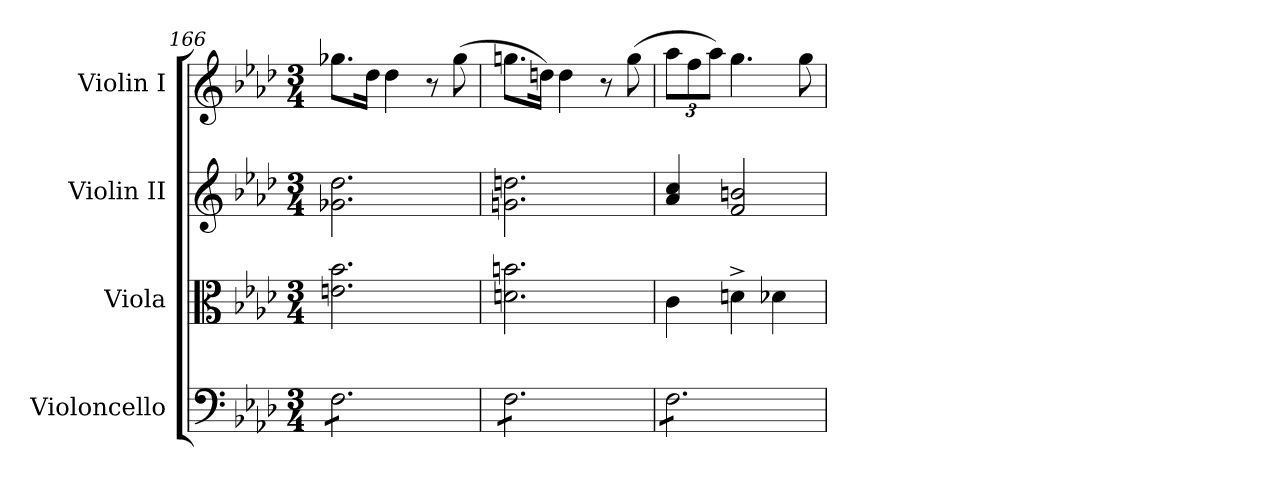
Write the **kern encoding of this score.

**kern	**kern	**kern	**kern
*part4	*part3	*part2	*part1
*staff4	*staff3	*staff2	*staff1
*I"Violoncello	*I"Viola	*I"Violin II	*I"Violin I
*I'Vc	*I'Vla	*I'Vln	*I'Vln
!!LO:LB:g=z
*clefF4	*clefC3	*clefG2	*clefG2
*k[b-e-a-d-]	*k[b-e-a-d-]	*k[b-e-a-d-]	*k[b-e-a-d-]
*M3/4	*M3/4	*M3/4	*M3/4
=166	=166	=166	=166
*tremolo	*	*	*
8F\L	2.en\ 2.b-\	2.g-X\ 2.dd-\	8.gg-X\L
8F\	.	.	.
.	.	.	16dd-\Jk
8F\	.	.	4dd-\
8F\	.	.	.
8F\	.	.	8r
8F\J	.	.	(>8gg-\
=167	=167	=167	=167
8F\L	2.dn\ 2.bn\	2.gn\ 2.ddn\	8.ggn\L
8F\	.	.	.
.	.	.	16ddn\Jk)
8F\	.	.	4dd\
8F\	.	.	.
8F\	.	.	8r
8F\J	.	.	(>8gg\
=168	=168	=168	=168
*	*	*	*Xbrackettup
8F\L	4c\	4a-/ 4cc/	12aa-\L
.	.	.	12ff\
8F\	.	.	.
.	.	.	12aa-\J)
8F\	4dn^\	2f/ 2bn/	4.gg\
8F\	.	.	.
8F\	4d-X\	.	.
8F\J	.	.	8gg\
*Xtremolo	*	*	*
=	=	=	=
*-	*-	*-	*-
